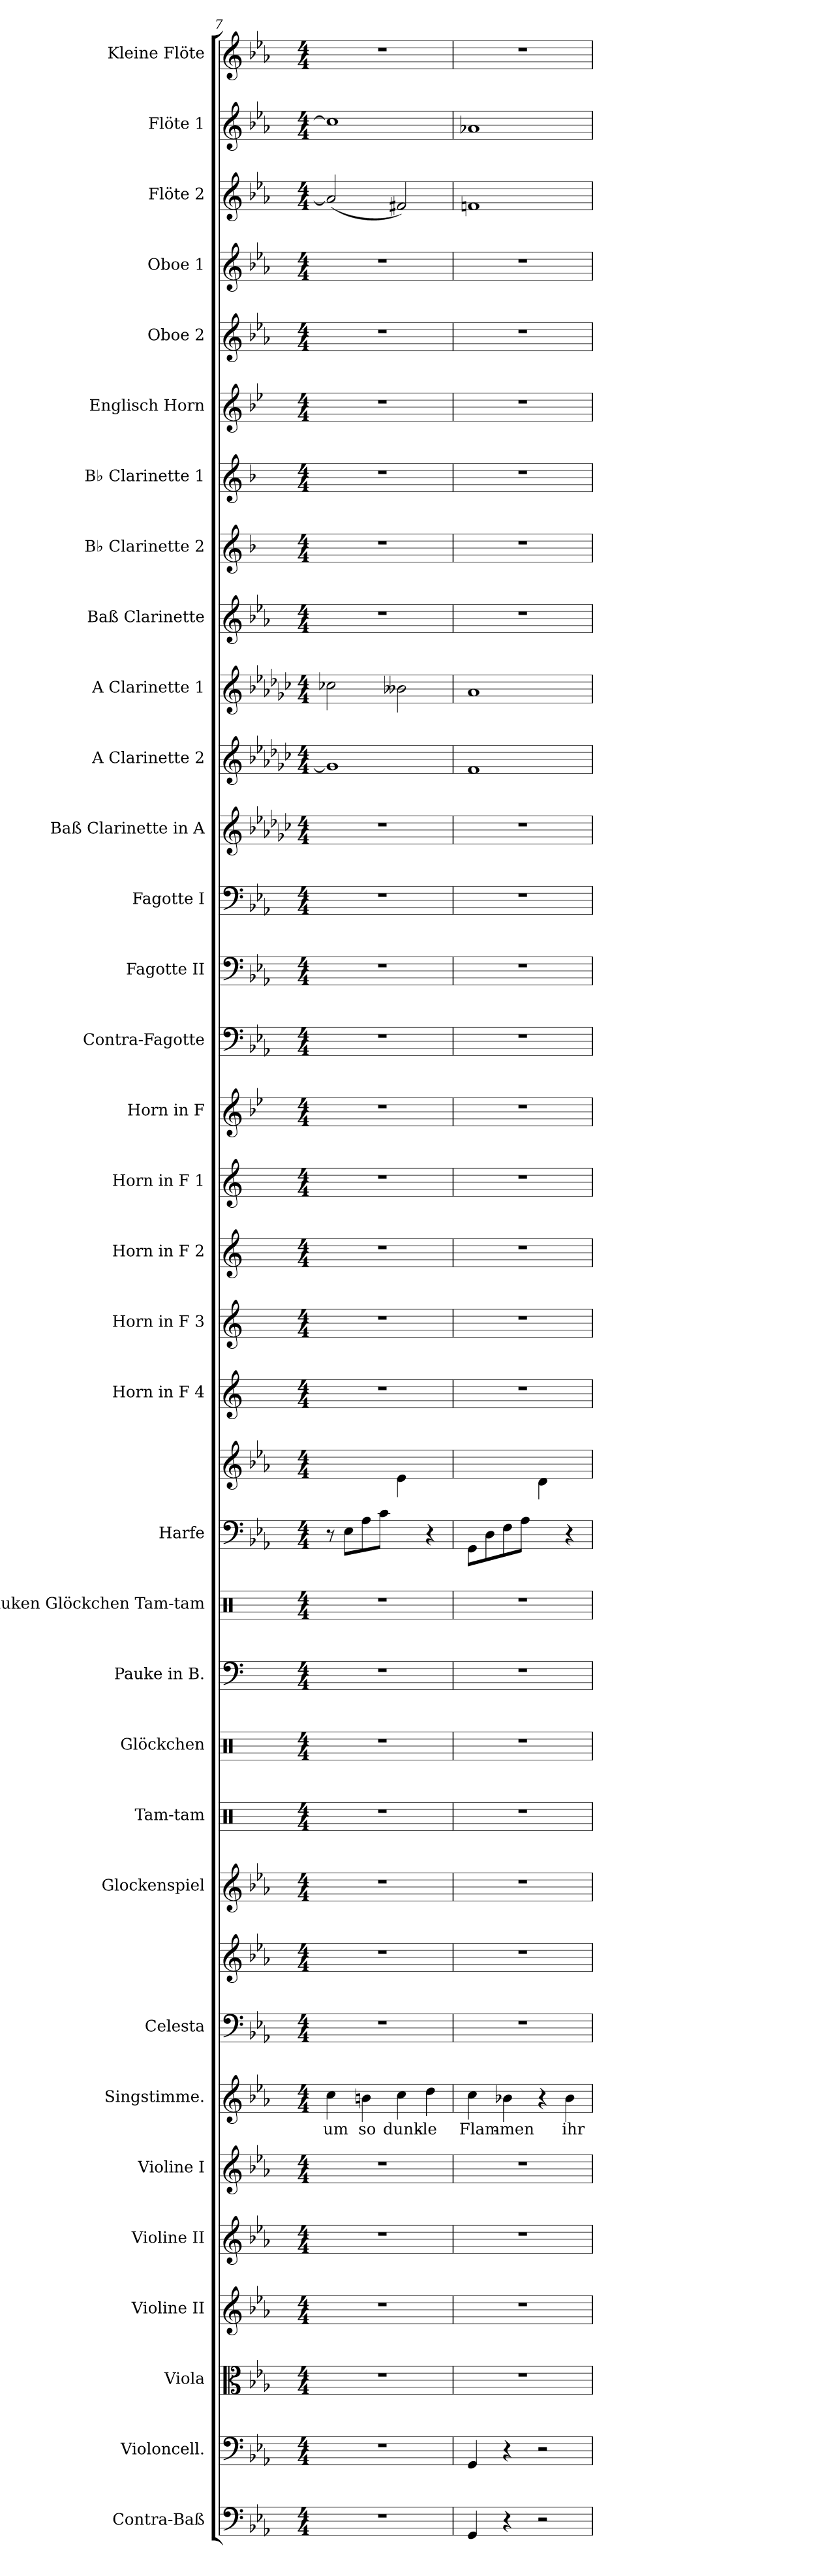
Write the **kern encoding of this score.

**kern	**kern	**kern	**kern	**kern	**kern	**kern	**text	**kern	**kern	**kern	**kern	**kern	**kern	**kern	**kern	**kern	**kern	**kern	**kern	**kern	**kern	**kern	**kern	**kern	**kern	**kern	**kern	**kern	**kern	**kern	**kern	**kern	**kern	**kern	**kern	**kern
*part34	*part33	*part32	*part31	*part30	*part29	*part28	*part28	*part27	*part27	*part26	*part25	*part24	*part23	*part22	*part21	*part21	*part20	*part19	*part18	*part17	*part16	*part15	*part14	*part13	*part12	*part11	*part10	*part9	*part8	*part7	*part6	*part5	*part4	*part3	*part2	*part1
*staff36	*staff35	*staff34	*staff33	*staff32	*staff31	*staff30	*staff30	*staff29	*staff28	*staff27	*staff26	*staff25	*staff24	*staff23	*staff22	*staff21	*staff20	*staff19	*staff18	*staff17	*staff16	*staff15	*staff14	*staff13	*staff12	*staff11	*staff10	*staff9	*staff8	*staff7	*staff6	*staff5	*staff4	*staff3	*staff2	*staff1
*I"Contra-Baß	*I"Violoncell.	*I"Viola	*I"Violine II	*I"Violine II	*I"Violine I	*I"Singstimme.	*	*I"Celesta	*	*I"Glockenspiel	*I"Tam-tam	*I"Glöckchen	*I"Pauke in B.	*I"Pauken  Glöckchen Tam-tam	*I"Harfe	*	*I"Horn in F 4	*I"Horn in F 3	*I"Horn in F 2	*I"Horn in F 1	*I"Horn in F	*I"Contra-Fagotte	*I"Fagotte II	*I"Fagotte I	*I"Baß Clarinette in A	*I"A Clarinette 2	*I"A Clarinette 1	*I"Baß Clarinette	*I"B♭ Clarinette 2	*I"B♭ Clarinette 1	*I"Englisch Horn	*I"Oboe 2	*I"Oboe 1	*I"Flöte 2	*I"Flöte 1	*I"Kleine Flöte
*I'C.-B.	*I'Vc.	*I'Vla.	*I'Vln. II	*I'Vln. II	*I'Vln. I	*I'Sgst.	*	*I'Cel.	*	*I'Glk.	*I'Tam-tam	*I'Gl.	*I'Pauke	*I'Tam-tam	*I'Hfe.	*	*I'Hn. 4	*I'Hn. 3	*I'Hn. 2	*I'Hn. 1	*	*I'C.-Fg.	*I'Fg. II	*I'Fg. I	*	*I'A Cl. 2	*I'A Cl. 1	*I'B. Cl.	*I'B♭ Cl. 2	*I'B♭ Cl. 1	*I'E. H.	*I'Ob. 2	*I'Ob. 1	*I'Fl. 2	*I'Fl. 1	*I'Kl. Fl.
*clefF4	*clefF4	*clefC3	*clefG2	*clefG2	*clefG2	*clefG2	*	*clefF4	*clefG2	*clefG2	*clefX	*clefX	*clefF4	*clefX	*clefF4	*clefG2	*clefG2	*clefG2	*clefG2	*clefG2	*clefG2	*clefF4	*clefF4	*clefF4	*clefG2	*clefG2	*clefG2	*clefG2	*clefG2	*clefG2	*clefG2	*clefG2	*clefG2	*clefG2	*clefG2	*clefG2
*ITrd7c12	*	*	*	*	*	*	*	*ITrd-7c-12	*ITrd-7c-12	*ITrd-14c-24	*	*	*	*	*	*	*ITrd4c7	*ITrd4c7	*ITrd4c7	*ITrd4c7	*ITrd4c7	*ITrd7c12	*	*	*ITrd2c3	*ITrd2c3	*ITrd2c3	*ITrd8c14	*ITrd1c2	*ITrd1c2	*ITrd4c7	*	*	*	*	*ITrd-7c-12
*k[b-e-a-]	*k[b-e-a-]	*k[b-e-a-]	*k[b-e-a-]	*k[b-e-a-]	*k[b-e-a-]	*k[b-e-a-]	*	*k[b-e-a-]	*k[b-e-a-]	*k[b-e-a-]	*k[]	*k[]	*k[]	*k[]	*k[b-e-a-]	*k[b-e-a-]	*k[b-]	*k[b-]	*k[b-]	*k[b-]	*k[b-e-a-]	*k[b-e-a-]	*k[b-e-a-]	*k[b-e-a-]	*k[b-e-a-]	*k[b-e-a-]	*k[b-e-a-]	*k[b-e-a-]	*k[b-e-a-]	*k[b-e-a-]	*k[b-e-a-]	*k[b-e-a-]	*k[b-e-a-]	*k[b-e-a-]	*k[b-e-a-]	*k[b-e-a-]
*M4/4	*M4/4	*M4/4	*M4/4	*M4/4	*M4/4	*M4/4	*	*M4/4	*M4/4	*M4/4	*M4/4	*M4/4	*M4/4	*M4/4	*M4/4	*M4/4	*M4/4	*M4/4	*M4/4	*M4/4	*M4/4	*M4/4	*M4/4	*M4/4	*M4/4	*M4/4	*M4/4	*M4/4	*M4/4	*M4/4	*M4/4	*M4/4	*M4/4	*M4/4	*M4/4	*M4/4
=7	=7	=7	=7	=7	=7	=7	=7	=7	=7	=7	=7	=7	=7	=7	=7	=7	=7	=7	=7	=7	=7	=7	=7	=7	=7	=7	=7	=7	=7	=7	=7	=7	=7	=7	=7	=7
!	!	!	!	!	!	!	!LO:LY:b	!	!	!	!	!	!	!	!	!	!	!	!	!	!	!	!	!	!	!	!	!	!	!	!	!	!	!	!	!
*	*	*	*	*	*	*	*	*	*	*	*	*	*	*	*	*^	*	*	*	*	*	*	*	*	*	*	*	*	*	*	*	*	*	*	*	*
1r	1r	1r	1r	1r	1r	4cc\	-um	1r	1r	1r	1r	1r	1r	1r	8r	1ryy	2ryy	1r	1r	1r	1r	1r	1r	1r	1r	1r	1e-]	2a-X\	1r	1r	1r	1r	1r	1r	(2a-/]	1cc]	1r
.	.	.	.	.	.	.	.	.	.	.	.	.	.	.	(8E-\L	.	.	.	.	.	.	.	.	.	.	.	.	.	.	.	.	.	.	.	.	.	.
!	!	!	!	!	!	!	!LO:LY:b	!	!	!	!	!	!	!	!	!	!	!	!	!	!	!	!	!	!	!	!	!	!	!	!	!	!	!	!	!	!
.	.	.	.	.	.	4bn\	so	.	.	.	.	.	.	.	8A-\	.	.	.	.	.	.	.	.	.	.	.	.	.	.	.	.	.	.	.	.	.	.
.	.	.	.	.	.	.	.	.	.	.	.	.	.	.	8c\J	.	.	.	.	.	.	.	.	.	.	.	.	.	.	.	.	.	.	.	.	.	.
!	!	!	!	!	!	!	!LO:LY:b	!	!	!	!	!	!	!	!	!	!	!	!	!	!	!	!	!	!	!	!	!	!	!	!	!	!	!	!	!	!
.	.	.	.	.	.	4cc\	dunk-	.	.	.	.	.	.	.	4ryy	.	4e-\)	.	.	.	.	.	.	.	.	.	.	2g-X\	.	.	.	.	.	.	2f#X/)	.	.
!	!	!	!	!	!	!	!LO:LY:b	!	!	!	!	!	!	!	!	!	!	!	!	!	!	!	!	!	!	!	!	!	!	!	!	!	!	!	!	!	!
.	.	.	.	.	.	4dd\	-le	.	.	.	.	.	.	.	4r	.	4ryy	.	.	.	.	.	.	.	.	.	.	.	.	.	.	.	.	.	.	.	.
=8	=8	=8	=8	=8	=8	=8	=8	=8	=8	=8	=8	=8	=8	=8	=8	=8	=8	=8	=8	=8	=8	=8	=8	=8	=8	=8	=8	=8	=8	=8	=8	=8	=8	=8	=8	=8	=8
!	!	!	!	!	!	!	!LO:LY:b	!	!	!	!	!	!	!	!	!	!	!	!	!	!	!	!	!	!	!	!	!	!	!	!	!	!	!	!	!	!
4GGG/	4GG/	1r	1r	1r	1r	4cc\	Flam-	1r	1r	1r	1r	1r	1r	1r	(8GG\L	1ryy	2ryy	1r	1r	1r	1r	1r	1r	1r	1r	1r	1d	1f	1r	1r	1r	1r	1r	1r	1fn	1a-X	1r
.	.	.	.	.	.	.	.	.	.	.	.	.	.	.	8D\	.	.	.	.	.	.	.	.	.	.	.	.	.	.	.	.	.	.	.	.	.	.
!	!	!	!	!	!	!	!LO:LY:b	!	!	!	!	!	!	!	!	!	!	!	!	!	!	!	!	!	!	!	!	!	!	!	!	!	!	!	!	!	!
4r	4r	.	.	.	.	4b-X\	-men	.	.	.	.	.	.	.	8F\	.	.	.	.	.	.	.	.	.	.	.	.	.	.	.	.	.	.	.	.	.	.
.	.	.	.	.	.	.	.	.	.	.	.	.	.	.	8A-\J	.	.	.	.	.	.	.	.	.	.	.	.	.	.	.	.	.	.	.	.	.	.
2r	2r	.	.	.	.	4r	.	.	.	.	.	.	.	.	4ryy	.	4d\)	.	.	.	.	.	.	.	.	.	.	.	.	.	.	.	.	.	.	.	.
!	!	!	!	!	!	!	!LO:LY:b	!	!	!	!	!	!	!	!	!	!	!	!	!	!	!	!	!	!	!	!	!	!	!	!	!	!	!	!	!	!
.	.	.	.	.	.	4b-\	ihr	.	.	.	.	.	.	.	4r	.	4ryy	.	.	.	.	.	.	.	.	.	.	.	.	.	.	.	.	.	.	.	.
*	*	*	*	*	*	*	*	*	*	*	*	*	*	*	*	*v	*v	*	*	*	*	*	*	*	*	*	*	*	*	*	*	*	*	*	*	*	*
=	=	=	=	=	=	=	=	=	=	=	=	=	=	=	=	=	=	=	=	=	=	=	=	=	=	=	=	=	=	=	=	=	=	=	=	=
*-	*-	*-	*-	*-	*-	*-	*-	*-	*-	*-	*-	*-	*-	*-	*-	*-	*-	*-	*-	*-	*-	*-	*-	*-	*-	*-	*-	*-	*-	*-	*-	*-	*-	*-	*-	*-
